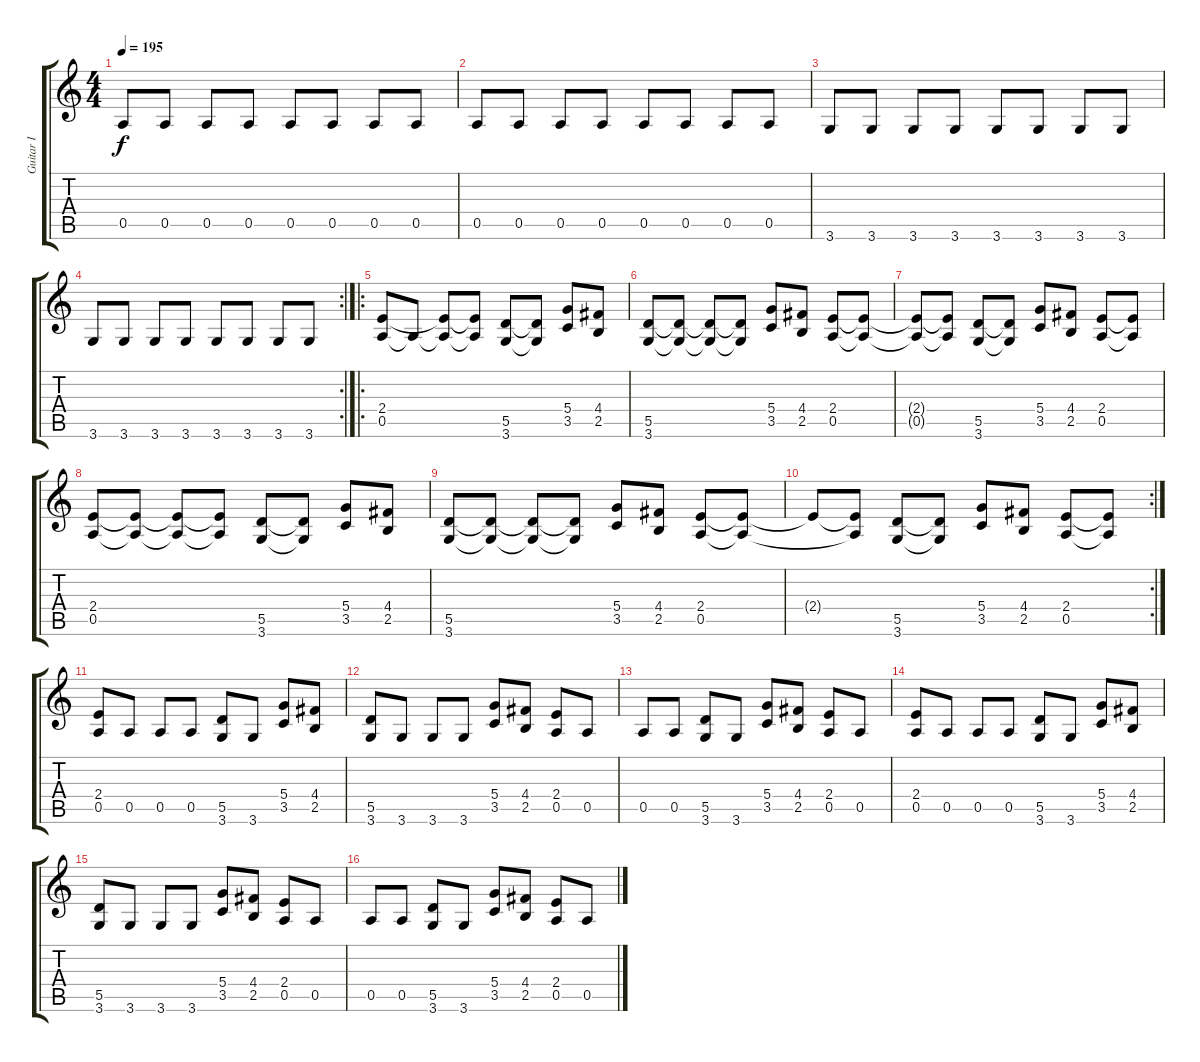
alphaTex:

\track ("Guitar I" "Guitar I") {instrument distortionguitar}
\staff {score tabs}
\tuning (E4 B3 G3 D3 A2 E2) {hide}
\ts (4 4)
\tempo 195
\clef g2
\ks c
0.5.8{dy f} 0.5.8 0.5.8 0.5.8 0.5.8 0.5.8 0.5.8 0.5.8 |
0.5.8 0.5.8 0.5.8 0.5.8 0.5.8 0.5.8 0.5.8 0.5.8 |
3.6.8 3.6.8 3.6.8 3.6.8 3.6.8 3.6.8 3.6.8 3.6.8 |
\rc 2
3.6.8 3.6.8 3.6.8 3.6.8 3.6.8 3.6.8 3.6.8 3.6.8 |
\ro
(2.4 0.5).8 0.5{t}.8 (2.4{t} 0.5{t}).8 (2.4{t} 0.5{t}).8 (5.5 3.6).8 (5.5{t} 3.6{t}).8 (5.4 3.5).8 (4.4 2.5).8 |
(5.5 3.6).8 (5.5{t} 3.6{t}).8 (5.5{t} 3.6{t}).8 (5.5{t} 3.6{t}).8 (5.4 3.5).8 (4.4 2.5).8 (2.4 0.5).8 (2.4{t} 0.5{t}).8 |
(2.4{t} 0.5{t}).8 (2.4{t} 0.5{t}).8 (5.5 3.6).8 (5.5{t} 3.6{t}).8 (5.4 3.5).8 (4.4 2.5).8 (2.4 0.5).8 (2.4{t} 0.5{t}).8 |
(2.4 0.5).8 (2.4{t} 0.5{t}).8 (2.4{t} 0.5{t}).8 (2.4{t} 0.5{t}).8 (5.5 3.6).8 (5.5{t} 3.6{t}).8 (5.4 3.5).8 (4.4 2.5).8 |
(5.5 3.6).8 (5.5{t} 3.6{t}).8 (5.5{t} 3.6{t}).8 (5.5{t} 3.6{t}).8 (5.4 3.5).8 (4.4 2.5).8 (2.4 0.5).8 (2.4{t} 0.5{t}).8 |
\rc 2
2.4{t}.8 (2.4{t} 0.5{t}).8 (5.5 3.6).8 (5.5{t} 3.6{t}).8 (5.4 3.5).8 (4.4 2.5).8 (2.4 0.5).8 (2.4{t} 0.5{t}).8 |
(2.4 0.5).8{instrument acousticguitarsteel} 0.5.8 0.5.8 0.5.8 (5.5 3.6).8 3.6.8 (5.4 3.5).8 (4.4 2.5).8 |
(5.5 3.6).8 3.6.8 3.6.8 3.6.8 (5.4 3.5).8 (4.4 2.5).8 (2.4 0.5).8 0.5.8 |
0.5.8 0.5.8 (5.5 3.6).8 3.6.8 (5.4 3.5).8 (4.4 2.5).8 (2.4 0.5).8 0.5.8 |
(2.4 0.5).8 0.5.8 0.5.8 0.5.8 (5.5 3.6).8 3.6.8 (5.4 3.5).8 (4.4 2.5).8 |
(5.5 3.6).8 3.6.8 3.6.8 3.6.8 (5.4 3.5).8 (4.4 2.5).8 (2.4 0.5).8 0.5.8 |
0.5.8 0.5.8 (5.5 3.6).8 3.6.8 (5.4 3.5).8 (4.4 2.5).8 (2.4 0.5).8 0.5.8
